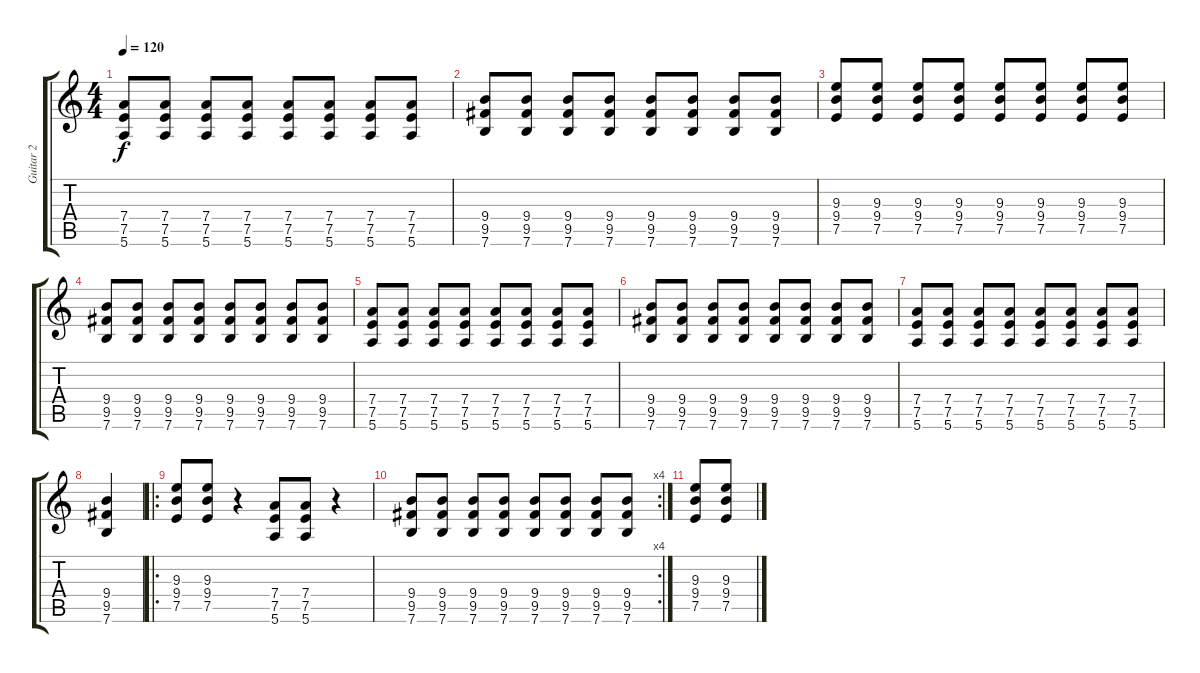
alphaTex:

\track ("Guitar 2" "Guitar 2") {instrument overdrivenguitar}
\staff {score tabs}
\tuning (E4 B3 G3 D3 A2 E2) {hide}
\ts (4 4)
\tempo 120
\clef g2
\ks c
(7.4 7.5 5.6).8{dy f} (7.4 7.5 5.6).8 (7.4 7.5 5.6).8 (7.4 7.5 5.6).8 (7.4 7.5 5.6).8 (7.4 7.5 5.6).8 (7.4 7.5 5.6).8 (7.4 7.5 5.6).8 |
(9.4 9.5 7.6).8 (9.4 9.5 7.6).8 (9.4 9.5 7.6).8 (9.4 9.5 7.6).8 (9.4 9.5 7.6).8 (9.4 9.5 7.6).8 (9.4 9.5 7.6).8 (9.4 9.5 7.6).8 |
(9.3 9.4 7.5).8 (9.3 9.4 7.5).8 (9.3 9.4 7.5).8 (9.3 9.4 7.5).8 (9.3 9.4 7.5).8 (9.3 9.4 7.5).8 (9.3 9.4 7.5).8 (9.3 9.4 7.5).8 |
(9.4 9.5 7.6).8 (9.4 9.5 7.6).8 (9.4 9.5 7.6).8 (9.4 9.5 7.6).8 (9.4 9.5 7.6).8 (9.4 9.5 7.6).8 (9.4 9.5 7.6).8 (9.4 9.5 7.6).8 |
(7.4 7.5 5.6).8 (7.4 7.5 5.6).8 (7.4 7.5 5.6).8 (7.4 7.5 5.6).8 (7.4 7.5 5.6).8 (7.4 7.5 5.6).8 (7.4 7.5 5.6).8 (7.4 7.5 5.6).8 |
(9.4 9.5 7.6).8 (9.4 9.5 7.6).8 (9.4 9.5 7.6).8 (9.4 9.5 7.6).8 (9.4 9.5 7.6).8 (9.4 9.5 7.6).8 (9.4 9.5 7.6).8 (9.4 9.5 7.6).8 |
(7.4 7.5 5.6).8 (7.4 7.5 5.6).8 (7.4 7.5 5.6).8 (7.4 7.5 5.6).8 (7.4 7.5 5.6).8 (7.4 7.5 5.6).8 (7.4 7.5 5.6).8 (7.4 7.5 5.6).8 |
(9.4 9.5 7.6).4 |
\ro
(9.3 9.4 7.5).8 (9.3 9.4 7.5).8 r.4 (7.4 7.5 5.6).8 (7.4 7.5 5.6).8 r.4 |
\rc 4
(9.4 9.5 7.6).8 (9.4 9.5 7.6).8 (9.4 9.5 7.6).8 (9.4 9.5 7.6).8 (9.4 9.5 7.6).8 (9.4 9.5 7.6).8 (9.4 9.5 7.6).8 (9.4 9.5 7.6).8 |
(9.3 9.4 7.5).8 (9.3 9.4 7.5).8
